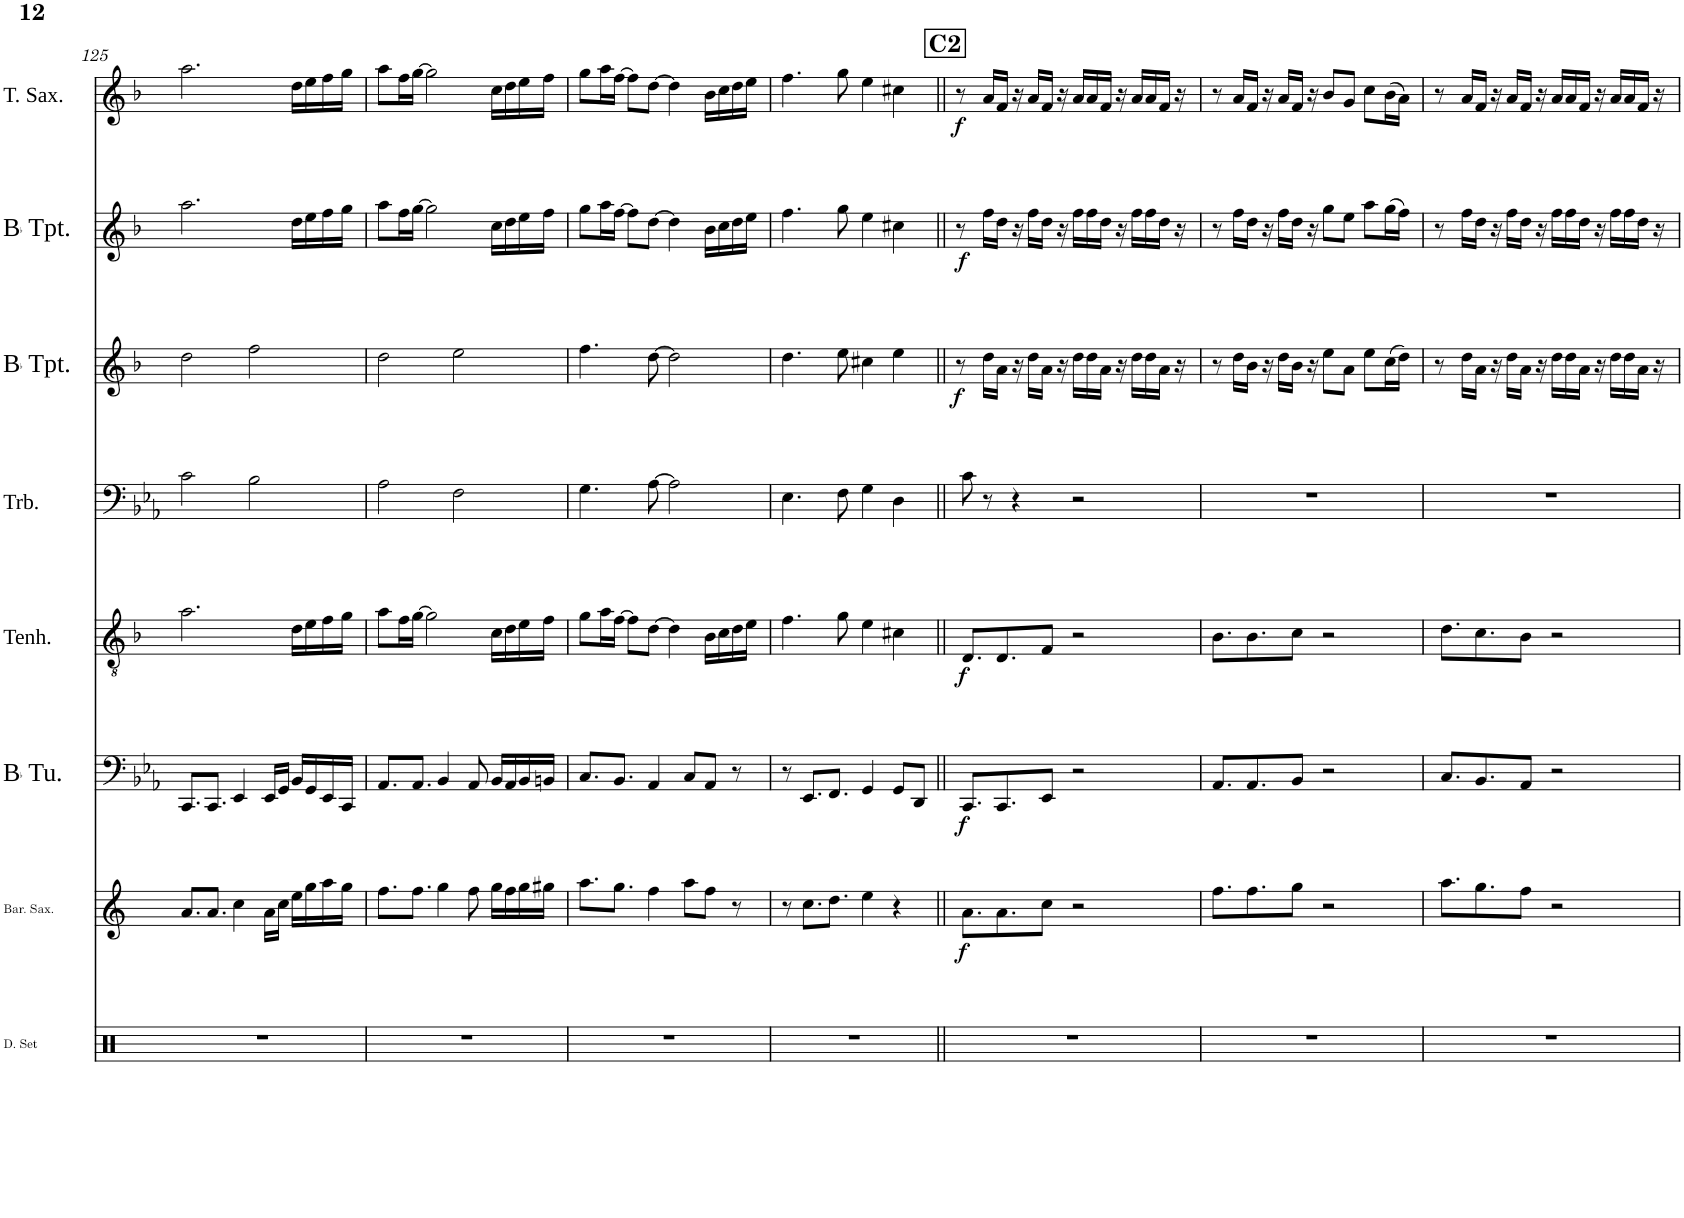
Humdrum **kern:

**kern	**kern	**dynam	**kern	**dynam	**kern	**dynam	**kern	**kern	**dynam	**kern	**dynam	**kern	**dynam
*part8	*part7	*part7	*part6	*part6	*part5	*part5	*part4	*part3	*part3	*part2	*part2	*part1	*part1
*staff8	*staff7	*staff7	*staff6	*staff6	*staff5	*staff5	*staff4	*staff3	*staff3	*staff2	*staff2	*staff1	*staff1
*I"Drumset	*I"Baritone Saxophone	*	*I"BaccidentalFlat Tuba	*	*I"Tenorhorn	*	*I"Trombone	*I"BaccidentalFlat Trumpet	*	*I"BaccidentalFlat Trumpet	*	*I"Tenor Saxophone	*
*I'D. Set	*I'Bar. Sax.	*	*I'BaccidentalFlat Tu.	*	*I'Tenh.	*	*I'Trb.	*I'BaccidentalFlat Tpt.	*	*I'BaccidentalFlat Tpt.	*	*I'T. Sax.	*
!!LO:PB:g=z
*clefX	*clefG2	*	*clefF4	*	*clefGv2	*	*clefF4	*clefG2	*	*clefG2	*	*clefG2	*
*	*Trd12c21	*	*	*	*Trd1c2	*	*	*Trd1c2	*	*Trd1c2	*	*Trd8c14	*
*k[]	*k[]	*	*k[b-e-a-]	*	*k[b-]	*	*k[b-e-a-]	*k[b-]	*	*k[b-]	*	*k[b-]	*
*M4/4	*M4/4	*	*M4/4	*	*M4/4	*	*M4/4	*M4/4	*	*M4/4	*	*M4/4	*
=125	=125	=125	=125	=125	=125	=125	=125	=125	=125	=125	=125	=125	=125
1r	8.a/L	.	8.CC/L	.	2.a\	.	2c\	2dd\	.	2.aa\	.	2.aa\	.
.	8.a/J	.	8.CC/J	.	.	.	.	.	.	.	.	.	.
.	4cc\	.	4EE-/	.	.	.	.	.	.	.	.	.	.
.	.	.	.	.	.	.	2B-\	2ff\	.	.	.	.	.
.	16a\LL	.	16EE-/LL	.	.	.	.	.	.	.	.	.	.
.	16cc\JJ	.	16GG/JJ	.	.	.	.	.	.	.	.	.	.
.	16ee\LL	.	16BB-/LL	.	16d\LL	.	.	.	.	16dd\LL	.	16dd\LL	.
.	16gg\	.	16GG/	.	16e\	.	.	.	.	16ee\	.	16ee\	.
.	16aa\	.	16EE-/	.	16f\	.	.	.	.	16ff\	.	16ff\	.
.	16gg\JJ	.	16CC/JJ	.	16g\JJ	.	.	.	.	16gg\JJ	.	16gg\JJ	.
=126	=126	=126	=126	=126	=126	=126	=126	=126	=126	=126	=126	=126	=126
1r	8.ff\L	.	8.AA-/L	.	8a\L	.	2A-\	2dd\	.	8aa\L	.	8aa\L	.
.	.	.	.	.	16f\L	.	.	.	.	16ff\L	.	16ff\L	.
.	8.ff\J	.	8.AA-/J	.	[16g\JJ	.	.	.	.	[16gg\JJ	.	[16gg\JJ	.
.	.	.	.	.	2g\]	.	.	.	.	2gg\]	.	2gg\]	.
.	4gg\	.	4BB-/	.	.	.	.	.	.	.	.	.	.
.	.	.	.	.	.	.	2F\	2ee\	.	.	.	.	.
.	8ff\	.	8AA-/	.	.	.	.	.	.	.	.	.	.
.	16gg\LL	.	16BB-/LL	.	16c\LL	.	.	.	.	16cc\LL	.	16cc\LL	.
.	16ff\	.	16AA-/	.	16d\	.	.	.	.	16dd\	.	16dd\	.
.	16gg\	.	16BB-/	.	16e\	.	.	.	.	16ee\	.	16ee\	.
.	16gg#X\JJ	.	16BBn/JJ	.	16f\JJ	.	.	.	.	16ff\JJ	.	16ff\JJ	.
=127	=127	=127	=127	=127	=127	=127	=127	=127	=127	=127	=127	=127	=127
1r	8.aa\L	.	8.C/L	.	8g\L	.	4.G\	4.ff\	.	8gg\L	.	8gg\L	.
.	.	.	.	.	16a\L	.	.	.	.	16aa\L	.	16aa\L	.
.	8.gg\J	.	8.BB-/J	.	[16f\JJ	.	.	.	.	[16ff\JJ	.	[16ff\JJ	.
.	.	.	.	.	8f\L]	.	.	.	.	8ff\L]	.	8ff\L]	.
.	4ff\	.	4AA-/	.	[8d\J	.	[8A-\	[8dd\	.	[8dd\J	.	[8dd\J	.
.	.	.	.	.	4d\]	.	2A-\]	2dd\]	.	4dd\]	.	4dd\]	.
.	8aa\L	.	8C/L	.	.	.	.	.	.	.	.	.	.
.	8ff\J	.	8AA-/J	.	16B-\LL	.	.	.	.	16b-\LL	.	16b-\LL	.
.	.	.	.	.	16c\	.	.	.	.	16cc\	.	16cc\	.
.	8r	.	8r	.	16d\	.	.	.	.	16dd\	.	16dd\	.
.	.	.	.	.	16e\JJ	.	.	.	.	16ee\JJ	.	16ee\JJ	.
=128	=128	=128	=128	=128	=128	=128	=128	=128	=128	=128	=128	=128	=128
1r	8r	.	8r	.	4.f\	.	4.E-\	4.dd\	.	4.ff\	.	4.ff\	.
.	8.cc\L	.	8.EE-/L	.	.	.	.	.	.	.	.	.	.
.	8.dd\J	.	8.FF/J	.	.	.	.	.	.	.	.	.	.
.	.	.	.	.	8g\	.	8F\	8ee\	.	8gg\	.	8gg\	.
.	4ee\	.	4GG/	.	4e\	.	4G\	4cc#X\	.	4ee\	.	4ee\	.
.	4r	.	8GG/L	.	4c#X\	.	4D\	4ee\	.	4cc#X\	.	4cc#X\	.
.	.	.	8DD/J	.	.	.	.	.	.	.	.	.	.
!!LO:REH:place=s1:a:B:cj:fs=14:t=C2
=129||	=129||	=129||	=129||	=129||	=129||	=129||	=129||	=129||	=129||	=129||	=129||	=129||	=129||
!	!	!LO:DY:b	!	!LO:DY:b	!	!LO:DY:b	!	!	!LO:DY:b	!	!LO:DY:b	!	!LO:DY:b
1r	8.a\L	f	8.CC/L	f	8.D/L	f	8c\	8r	f	8r	f	8r	f
.	.	.	.	.	.	.	8r	16dd\LL	.	16ff\LL	.	16a/LL	.
.	8.a\	.	8.CC/	.	8.D/	.	.	16a\JJ	.	16dd\JJ	.	16f/JJ	.
.	.	.	.	.	.	.	4r	16r	.	16r	.	16r	.
.	.	.	.	.	.	.	.	16dd\LL	.	16ff\LL	.	16a/LL	.
.	8cc\J	.	8EE-/J	.	8F/J	.	.	16a\JJ	.	16dd\JJ	.	16f/JJ	.
.	.	.	.	.	.	.	.	16r	.	16r	.	16r	.
.	2r	.	2r	.	2r	.	2r	16dd\LL	.	16ff\LL	.	16a/LL	.
.	.	.	.	.	.	.	.	16dd\	.	16ff\	.	16a/	.
.	.	.	.	.	.	.	.	16a\JJ	.	16dd\JJ	.	16f/JJ	.
.	.	.	.	.	.	.	.	16r	.	16r	.	16r	.
.	.	.	.	.	.	.	.	16dd\LL	.	16ff\LL	.	16a/LL	.
.	.	.	.	.	.	.	.	16dd\	.	16ff\	.	16a/	.
.	.	.	.	.	.	.	.	16a\JJ	.	16dd\JJ	.	16f/JJ	.
.	.	.	.	.	.	.	.	16r	.	16r	.	16r	.
=130	=130	=130	=130	=130	=130	=130	=130	=130	=130	=130	=130	=130	=130
1r	8.ff\L	.	8.AA-/L	.	8.B-\L	.	1r	8r	.	8r	.	8r	.
.	.	.	.	.	.	.	.	16dd\LL	.	16ff\LL	.	16a/LL	.
.	8.ff\	.	8.AA-/	.	8.B-\	.	.	16b-\JJ	.	16dd\JJ	.	16f/JJ	.
.	.	.	.	.	.	.	.	16r	.	16r	.	16r	.
.	.	.	.	.	.	.	.	16dd\LL	.	16ff\LL	.	16a/LL	.
.	8gg\J	.	8BB-/J	.	8c\J	.	.	16b-\JJ	.	16dd\JJ	.	16f/JJ	.
.	.	.	.	.	.	.	.	16r	.	16r	.	16r	.
.	2r	.	2r	.	2r	.	.	8ee\L	.	8gg\L	.	8b-/L	.
.	.	.	.	.	.	.	.	8a\J	.	8ee\J	.	8g/J	.
.	.	.	.	.	.	.	.	8ee\L	.	8aa\L	.	8cc\L	.
.	.	.	.	.	.	.	.	(16cc\L	.	(16gg\L	.	(16b-\L	.
.	.	.	.	.	.	.	.	16dd\JJ)	.	16ff\JJ)	.	16a\JJ)	.
=131	=131	=131	=131	=131	=131	=131	=131	=131	=131	=131	=131	=131	=131
1r	8.aa\L	.	8.C/L	.	8.d\L	.	1r	8r	.	8r	.	8r	.
.	.	.	.	.	.	.	.	16dd\LL	.	16ff\LL	.	16a/LL	.
.	8.gg\	.	8.BB-/	.	8.c\	.	.	16a\JJ	.	16dd\JJ	.	16f/JJ	.
.	.	.	.	.	.	.	.	16r	.	16r	.	16r	.
.	.	.	.	.	.	.	.	16dd\LL	.	16ff\LL	.	16a/LL	.
.	8ff\J	.	8AA-/J	.	8B-\J	.	.	16a\JJ	.	16dd\JJ	.	16f/JJ	.
.	.	.	.	.	.	.	.	16r	.	16r	.	16r	.
.	2r	.	2r	.	2r	.	.	16dd\LL	.	16ff\LL	.	16a/LL	.
.	.	.	.	.	.	.	.	16dd\	.	16ff\	.	16a/	.
.	.	.	.	.	.	.	.	16a\JJ	.	16dd\JJ	.	16f/JJ	.
.	.	.	.	.	.	.	.	16r	.	16r	.	16r	.
.	.	.	.	.	.	.	.	16dd\LL	.	16ff\LL	.	16a/LL	.
.	.	.	.	.	.	.	.	16dd\	.	16ff\	.	16a/	.
.	.	.	.	.	.	.	.	16a\JJ	.	16dd\JJ	.	16f/JJ	.
.	.	.	.	.	.	.	.	16r	.	16r	.	16r	.
=	=	=	=	=	=	=	=	=	=	=	=	=	=
*-	*-	*-	*-	*-	*-	*-	*-	*-	*-	*-	*-	*-	*-
